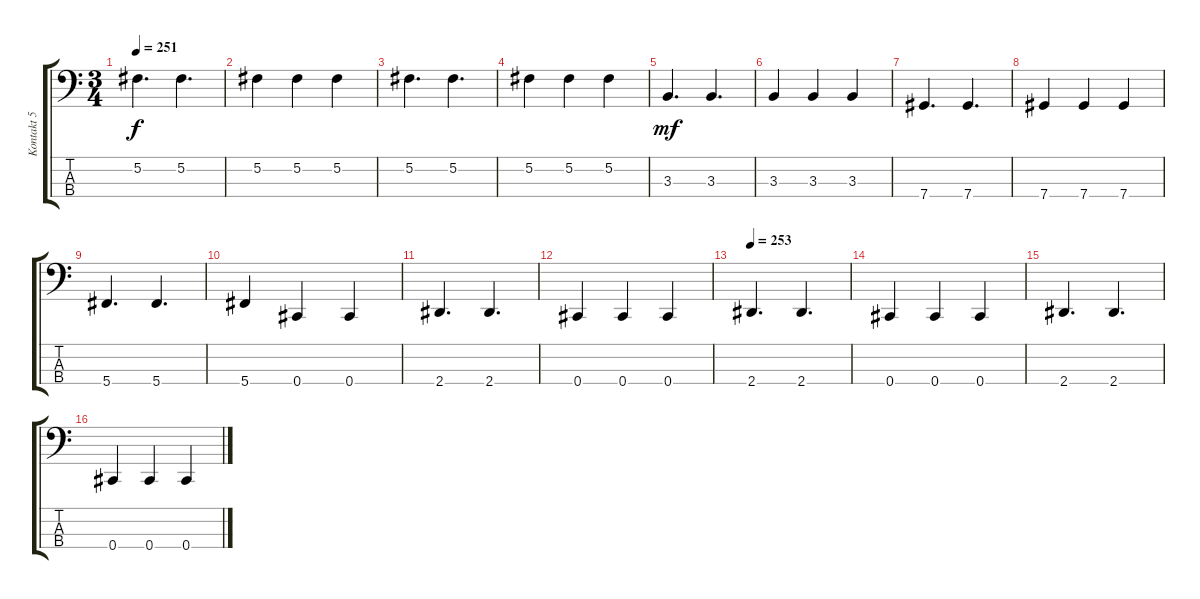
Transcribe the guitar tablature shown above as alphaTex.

\track ("Kontakt 5 01 (Staff 1)" "Kontakt 5 ") {instrument acousticbass}
\staff {score tabs}
\tuning (Gb2 Db2 Ab1 Db1) {hide}
\ts (3 4)
\tempo 251
\clef f4
\ks c
5.2.4{d dy f} 5.2.4{d} |
5.2.4 5.2.4 5.2.4 |
5.2.4{d} 5.2.4{d} |
5.2.4 5.2.4 5.2.4 |
3.3.4{d dy mf} 3.3.4{d} |
3.3.4 3.3.4 3.3.4 |
7.4.4{d} 7.4.4{d} |
7.4.4 7.4.4 7.4.4 |
5.4.4{d} 5.4.4{d} |
5.4.4 0.4.4 0.4.4 |
2.4.4{d} 2.4.4{d} |
0.4.4 0.4.4 0.4.4 |
\tempo 253
2.4.4{d} 2.4.4{d} |
0.4.4 0.4.4 0.4.4 |
2.4.4{d} 2.4.4{d} |
0.4.4 0.4.4 0.4.4
